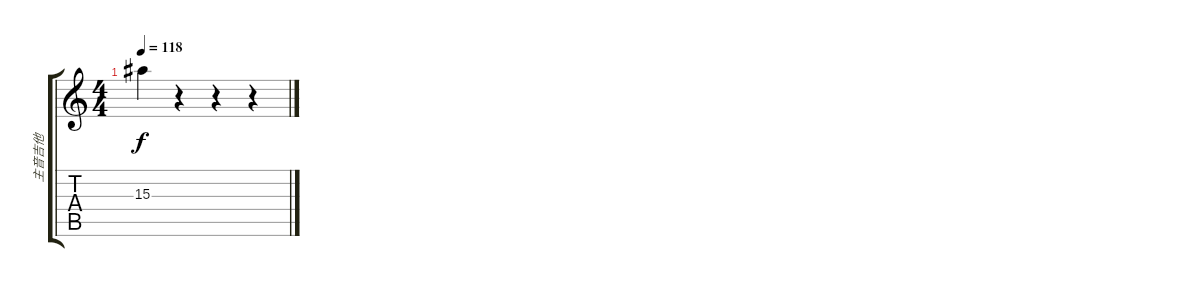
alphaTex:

\track ("主音吉他" "主音吉他") {instrument distortionguitar}
\staff {score tabs}
\tuning (E4 B3 G3 D3 A2 E2) {hide}
\ts (4 4)
\tempo 118
\clef g2
\ks c
15.3{t}.4{dy f} r.4 r.4 r.4
